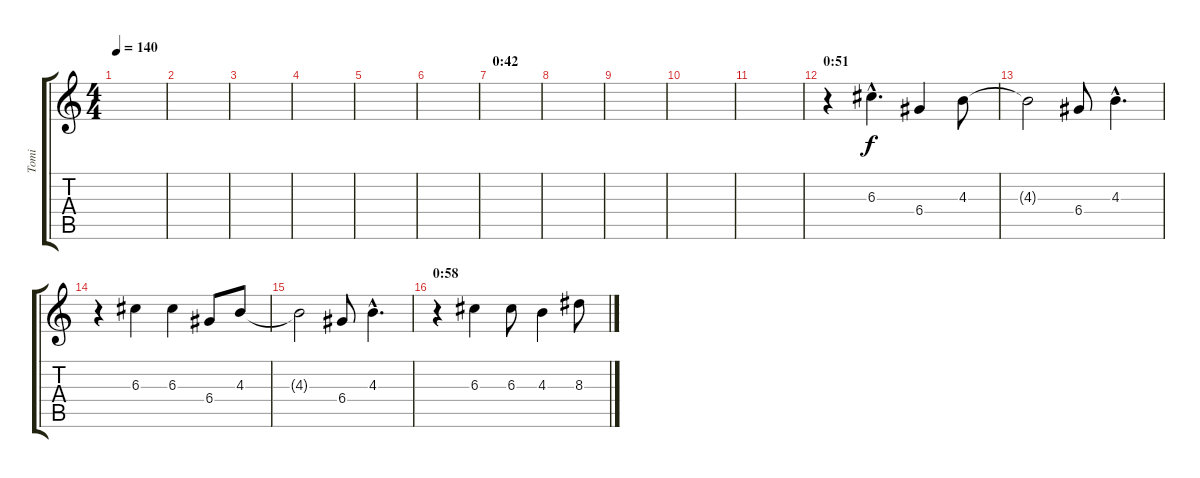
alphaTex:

\track ("Tomi" "Tomi") {instrument distortionguitar}
\staff {score tabs}
\tuning (E4 B3 G3 D3 A2 E2) {hide}
\ts (4 4)
\tempo 140
\clef g2
\ks c
|
|
|
|
|
|
\section ("" "0:42")
|
|
|
|
|
\section ("" "0:51")
r.4 6.3{hac}.4{d} 6.4.4 4.3.8 |
4.3{t}.2 6.4.8 4.3{hac}.4{d} |
r.4 6.3.4 6.3.4 6.4.8 4.3.8 |
4.3{t}.2 6.4.8 4.3{hac}.4{d} |
\section ("" "0:58")
r.4 6.3.4 6.3.8 4.3.4 8.3.8
